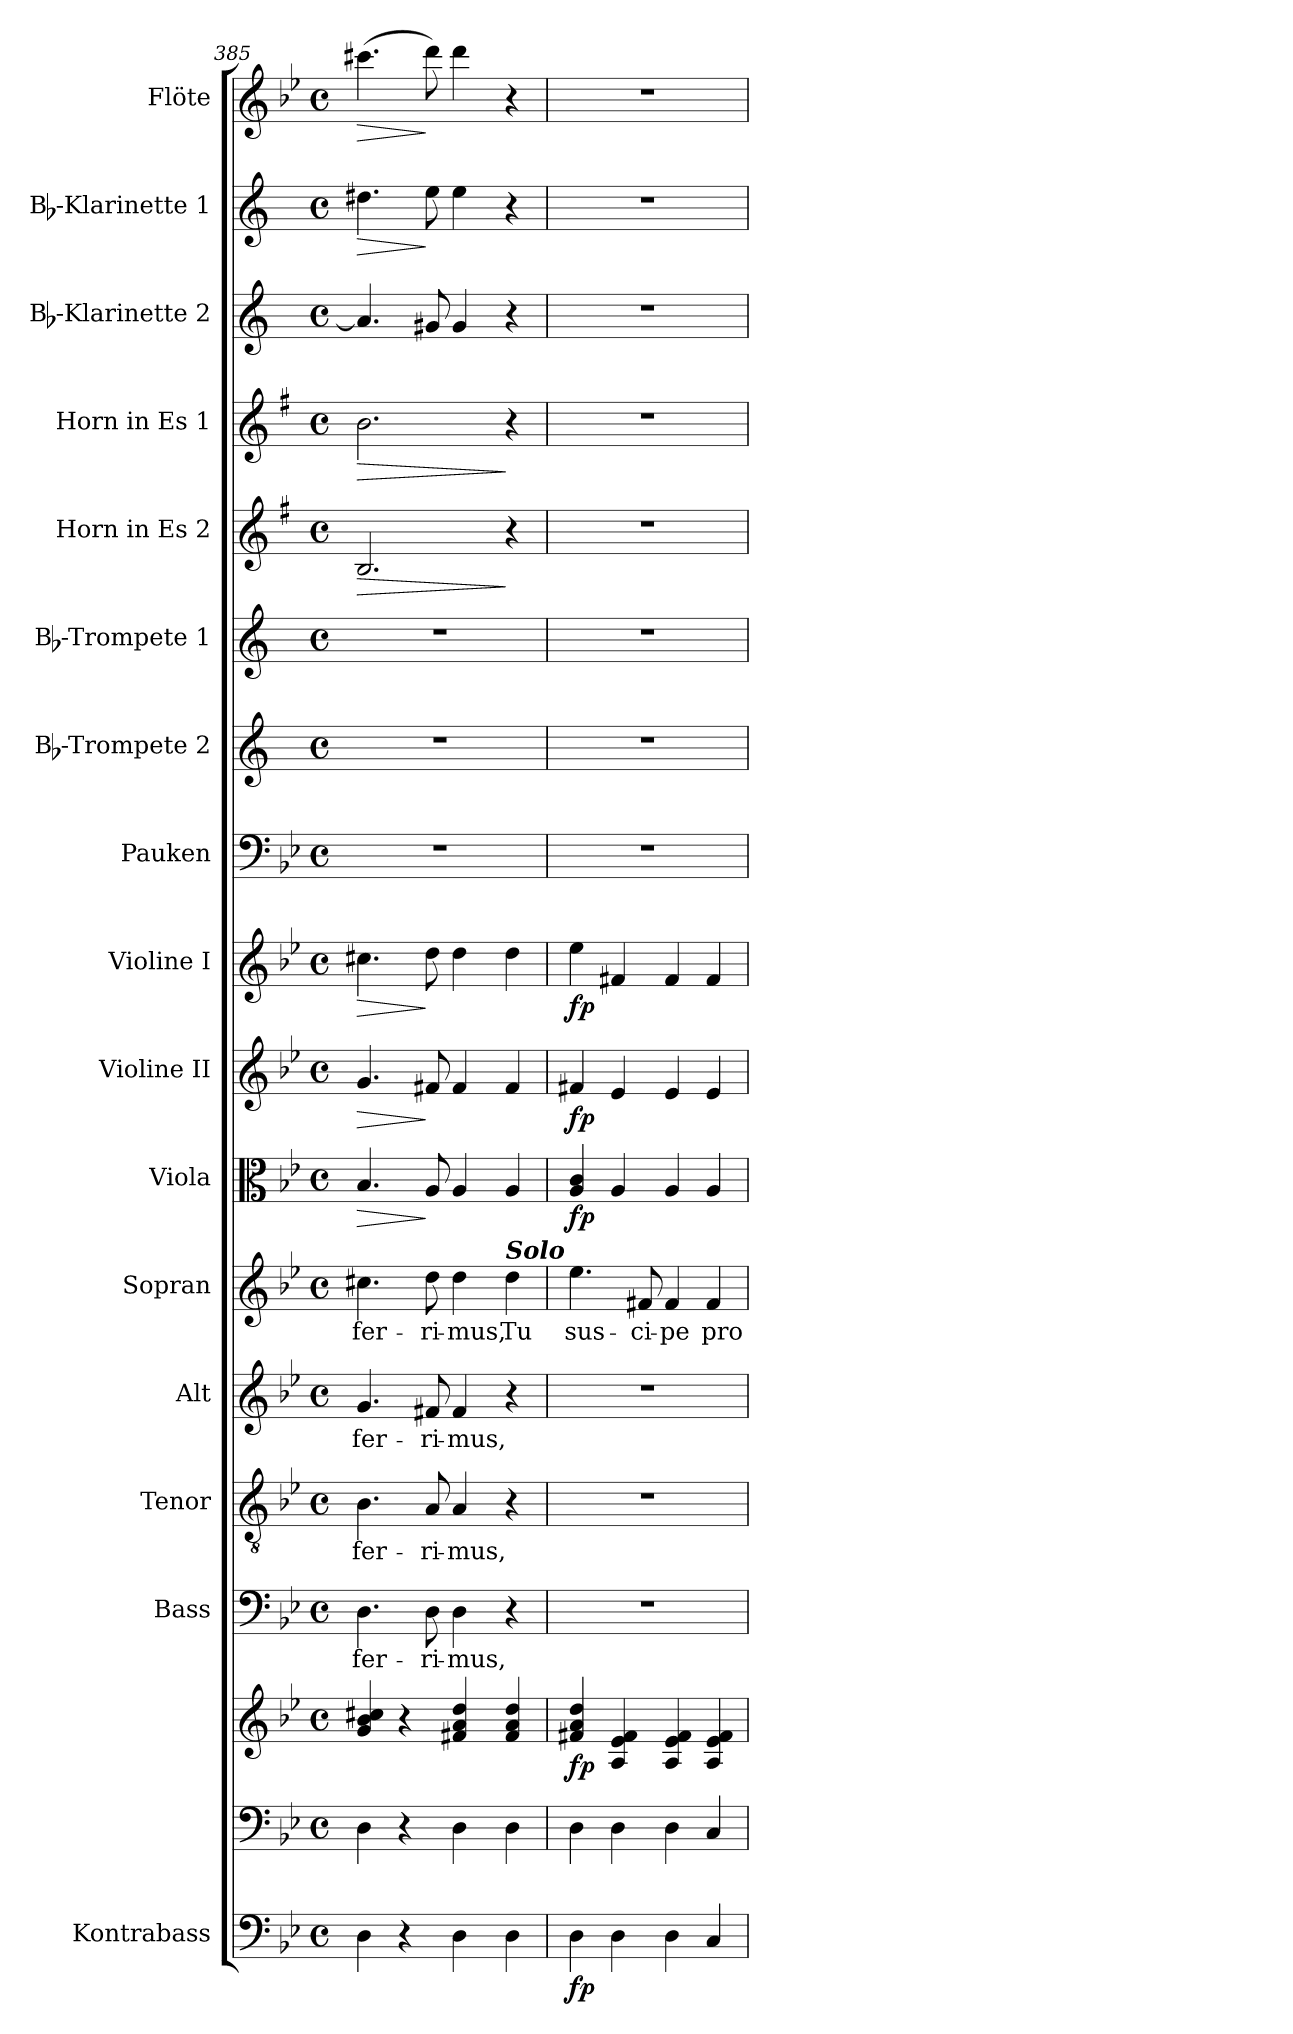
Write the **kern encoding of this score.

**kern	**dynam	**kern	**kern	**dynam	**kern	**text	**kern	**text	**kern	**text	**kern	**text	**kern	**dynam	**kern	**dynam	**kern	**dynam	**kern	**kern	**kern	**kern	**dynam	**kern	**dynam	**kern	**kern	**dynam	**kern	**dynam
*part17	*part17	*part16	*part16	*part16	*part15	*part15	*part14	*part14	*part13	*part13	*part12	*part12	*part11	*part11	*part10	*part10	*part9	*part9	*part8	*part7	*part6	*part5	*part5	*part4	*part4	*part3	*part2	*part2	*part1	*part1
*staff18	*staff18	*staff17	*staff16	*staff16/17	*staff15	*staff15	*staff14	*staff14	*staff13	*staff13	*staff12	*staff12	*staff11	*staff11	*staff10	*staff10	*staff9	*staff9	*staff8	*staff7	*staff6	*staff5	*staff5	*staff4	*staff4	*staff3	*staff2	*staff2	*staff1	*staff1
*I"Kontrabass	*	*	*	*	*I"Bass	*	*I"Tenor	*	*I"Alt	*	*I"Sopran	*	*I"Viola	*	*I"Violine II	*	*I"Violine I	*	*I"Pauken	*I"Bb-Trompete 2	*I"Bb-Trompete 1	*I"Horn in Es 2	*	*I"Horn in Es 1	*	*I"Bb-Klarinette 2	*I"Bb-Klarinette 1	*	*I"Flöte	*
*I'Kb.	*	*	*	*	*I'B.	*	*I'T.	*	*I'A.	*	*I'S.	*	*I'Vla.	*	*I'Vl. II	*	*I'Vl. I	*	*I'Pk.	*I'Bb Trp. 2	*I'Bb Trp. 1	*	*	*	*	*I'Bb Kl. 2	*I'Bb Kl. 1	*	*I'Fl.	*
!!LO:PB:g=z
*clefF4	*	*clefF4	*clefG2	*	*clefF4	*	*clefGv2	*	*clefG2	*	*clefG2	*	*clefC3	*	*clefG2	*	*clefG2	*	*clefF4	*clefG2	*clefG2	*clefG2	*	*clefG2	*	*clefG2	*clefG2	*	*clefG2	*
*ITrd7c12	*	*	*	*	*	*	*	*	*	*	*	*	*	*	*	*	*	*	*	*ITrd1c2	*ITrd1c2	*ITrd5c9	*	*ITrd5c9	*	*ITrd1c2	*ITrd1c2	*	*	*
*k[b-e-]	*	*k[b-e-]	*k[b-e-]	*	*k[b-e-]	*	*k[b-e-]	*	*k[b-e-]	*	*k[b-e-]	*	*k[b-e-]	*	*k[b-e-]	*	*k[b-e-]	*	*k[b-e-]	*k[b-e-]	*k[b-e-]	*k[b-e-]	*	*k[b-e-]	*	*k[b-e-]	*k[b-e-]	*	*k[b-e-]	*
*B-:	*	*B-:	*B-:	*	*B-:	*	*B-:	*	*B-:	*	*B-:	*	*B-:	*	*B-:	*	*B-:	*	*B-:	*B-:	*B-:	*B-:	*	*B-:	*	*B-:	*B-:	*	*B-:	*
*M4/4	*	*M4/4	*M4/4	*	*M4/4	*	*M4/4	*	*M4/4	*	*M4/4	*	*M4/4	*	*M4/4	*	*M4/4	*	*M4/4	*M4/4	*M4/4	*M4/4	*	*M4/4	*	*M4/4	*M4/4	*	*M4/4	*
*met(c)	*	*met(c)	*met(c)	*	*met(c)	*	*met(c)	*	*met(c)	*	*met(c)	*	*met(c)	*	*met(c)	*	*met(c)	*	*met(c)	*met(c)	*met(c)	*met(c)	*	*met(c)	*	*met(c)	*met(c)	*	*met(c)	*
=385	=385	=385	=385	=385	=385	=385	=385	=385	=385	=385	=385	=385	=385	=385	=385	=385	=385	=385	=385	=385	=385	=385	=385	=385	=385	=385	=385	=385	=385	=385
!	!	!	!	!	!	!LO:LY:b	!	!LO:LY:b	!	!LO:LY:b	!	!LO:LY:b	!	!LO:HP:b	!	!LO:HP:b	!	!LO:HP:b	!	!	!	!	!LO:HP:b	!	!LO:HP:b	!	!	!LO:HP:b	!	!LO:HP:b
4DD\	.	4D\	4g/ 4b-/ 4cc#X/	.	4.D\	-fer-	4.B-\	-fer-	4.g/	-fer-	4.cc#X\	-fer-	4.B-/	>	4.g/	>	4.cc#X\	>	1r	1r	1r	2.D/	>	2.d\	>	4.g/]	4.cc#X\	>	(>4.ccc#X\	>
4r	.	4r	4r	.	.	.	.	.	.	.	.	.	.	.	.	.	.	.	.	.	.	.	.	.	.	.	.	.	.	.
!	!	!	!	!	!	!LO:LY:b	!	!LO:LY:b	!	!LO:LY:b	!	!LO:LY:b	!	!	!	!	!	!	!	!	!	!	!	!	!	!	!	!	!	!
.	.	.	.	.	8D\	-ri-	8A/	-ri-	8f#X/	-ri-	8dd\	-ri-	8A/	]	8f#X/	]	8dd\	]	.	.	.	.	.	.	.	8f#X/	8dd\	]	8ddd\)	]
!	!	!	!	!	!	!LO:LY:b	!	!LO:LY:b	!	!LO:LY:b	!	!LO:LY:b	!	!	!	!	!	!	!	!	!	!	!	!	!	!	!	!	!	!
4DD\	.	4D\	4f#X/ 4a/ 4dd/	.	4D\	-mus,	4A/	-mus,	4f#/	-mus,	4dd\	-mus,	4A/	.	4f#/	.	4dd\	.	.	.	.	.	.	.	.	4f#/	4dd\	.	4ddd\	.
!	!	!	!	!	!	!	!	!	!	!	!LO:TX:a:Bi:t=Solo	!	!	!	!	!	!	!	!	!	!	!	!	!	!	!	!	!	!	!
!	!	!	!	!	!	!	!	!	!	!	!	!LO:LY:b	!	!	!	!	!	!	!	!	!	!	!	!	!	!	!	!	!	!
4DD\	.	4D\	4f#/ 4a/ 4dd/	.	4r	.	4r	.	4r	.	4dd\	Tu	4A/	.	4f#/	.	4dd\	.	.	.	.	4r	]	4r	]	4r	4r	.	4r	.
=386	=386	=386	=386	=386	=386	=386	=386	=386	=386	=386	=386	=386	=386	=386	=386	=386	=386	=386	=386	=386	=386	=386	=386	=386	=386	=386	=386	=386	=386	=386
!	!LO:DY:b	!	!	!LO:DY:b	!	!	!	!	!	!	!	!LO:LY:b	!	!LO:DY:b	!	!LO:DY:b	!	!LO:DY:b	!	!	!	!	!	!	!	!	!	!	!	!
4DD\	fp	4D\	4f#X/ 4a/ 4dd/	fp	1r	.	1r	.	1r	.	4.ee-\	sus-	4A/ 4c/	fp	4f#X/	fp	4ee-\	fp	1r	1r	1r	1r	.	1r	.	1r	1r	.	1r	.
4DD\	.	4D\	4A/ 4e-/ 4f#/	.	.	.	.	.	.	.	.	.	4A/	.	4e-/	.	4f#X/	.	.	.	.	.	.	.	.	.	.	.	.	.
!	!	!	!	!	!	!	!	!	!	!	!	!LO:LY:b	!	!	!	!	!	!	!	!	!	!	!	!	!	!	!	!	!	!
.	.	.	.	.	.	.	.	.	.	.	8f#X/	-ci-	.	.	.	.	.	.	.	.	.	.	.	.	.	.	.	.	.	.
!	!	!	!	!	!	!	!	!	!	!	!	!LO:LY:b	!	!	!	!	!	!	!	!	!	!	!	!	!	!	!	!	!	!
4DD\	.	4D\	4A/ 4e-/ 4f#/	.	.	.	.	.	.	.	4f#/	-pe	4A/	.	4e-/	.	4f#/	.	.	.	.	.	.	.	.	.	.	.	.	.
!	!	!	!	!	!	!	!	!	!	!	!	!LO:LY:b	!	!	!	!	!	!	!	!	!	!	!	!	!	!	!	!	!	!
4CC/	.	4C/	4A/ 4e-/ 4f#/	.	.	.	.	.	.	.	4f#/	pro	4A/	.	4e-/	.	4f#/	.	.	.	.	.	.	.	.	.	.	.	.	.
=	=	=	=	=	=	=	=	=	=	=	=	=	=	=	=	=	=	=	=	=	=	=	=	=	=	=	=	=	=	=
*-	*-	*-	*-	*-	*-	*-	*-	*-	*-	*-	*-	*-	*-	*-	*-	*-	*-	*-	*-	*-	*-	*-	*-	*-	*-	*-	*-	*-	*-	*-
